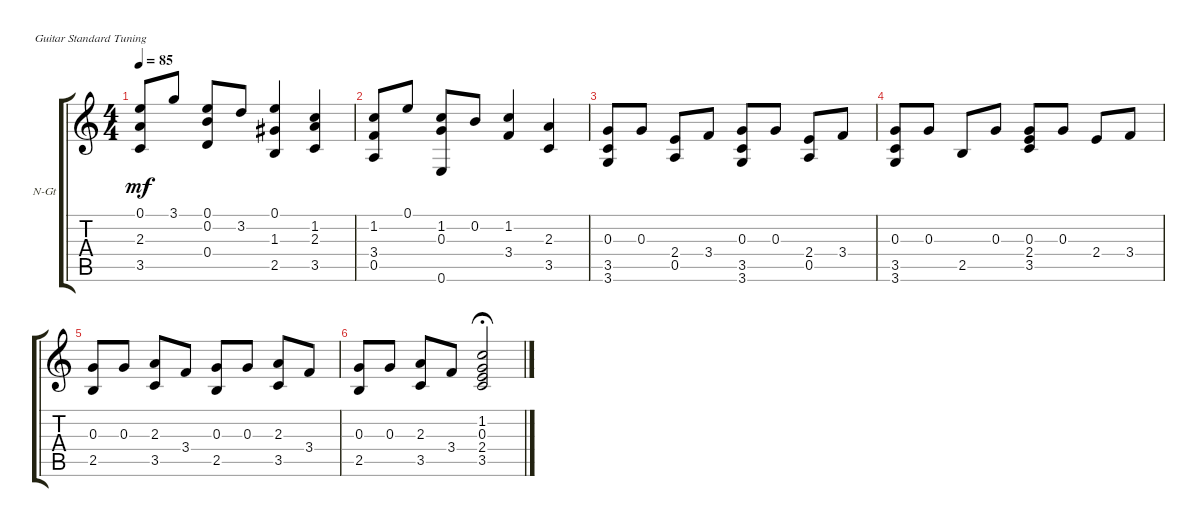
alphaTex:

\defaultSystemsLayout 4
\bracketExtendMode groupsimilarinstruments
\firstSystemTrackNameOrientation horizontal
\otherSystemsTrackNameOrientation horizontal
\track ("Nylon Guitar" "N-Gt") {instrument acousticguitarnylon}
\staff {score tabs}
\tuning (E4 B3 G3 D3 A2 E2)
\ts (4 4)
\tempo 85
\clef g2
\ks c
(3.5 2.3 0.1).8{dy mf} 3.1.8 (0.1 0.2 0.4).8 3.2.8 (0.1 1.3 2.5).4 (3.5 2.3 1.2).4 |
(1.2 3.4 0.5).8 0.1.8 (1.2 0.3 0.6).8 0.2.8 (1.2 3.4).4 (2.3 3.5).4 |
(3.6 0.3 3.5).8 0.3.8 (2.4 0.5).8 3.4.8 (0.3 3.6 3.5).8 0.3.8 (0.5 2.4).8 3.4.8 |
(3.6 3.5 0.3).8 0.3.8 2.5.8 0.3.8 (0.3 2.4 3.5).8 0.3.8 2.4.8 3.4.8 |
(0.3 2.5).8 0.3.8 (2.3 3.5).8 3.4.8 (2.5 0.3).8 0.3.8 (2.3 3.5).8 3.4.8 |
(2.5 0.3).8 0.3.8 (2.3 3.5).8 3.4.8 (1.2 0.3 2.4 3.5).2{fermata (medium 0.5)}
